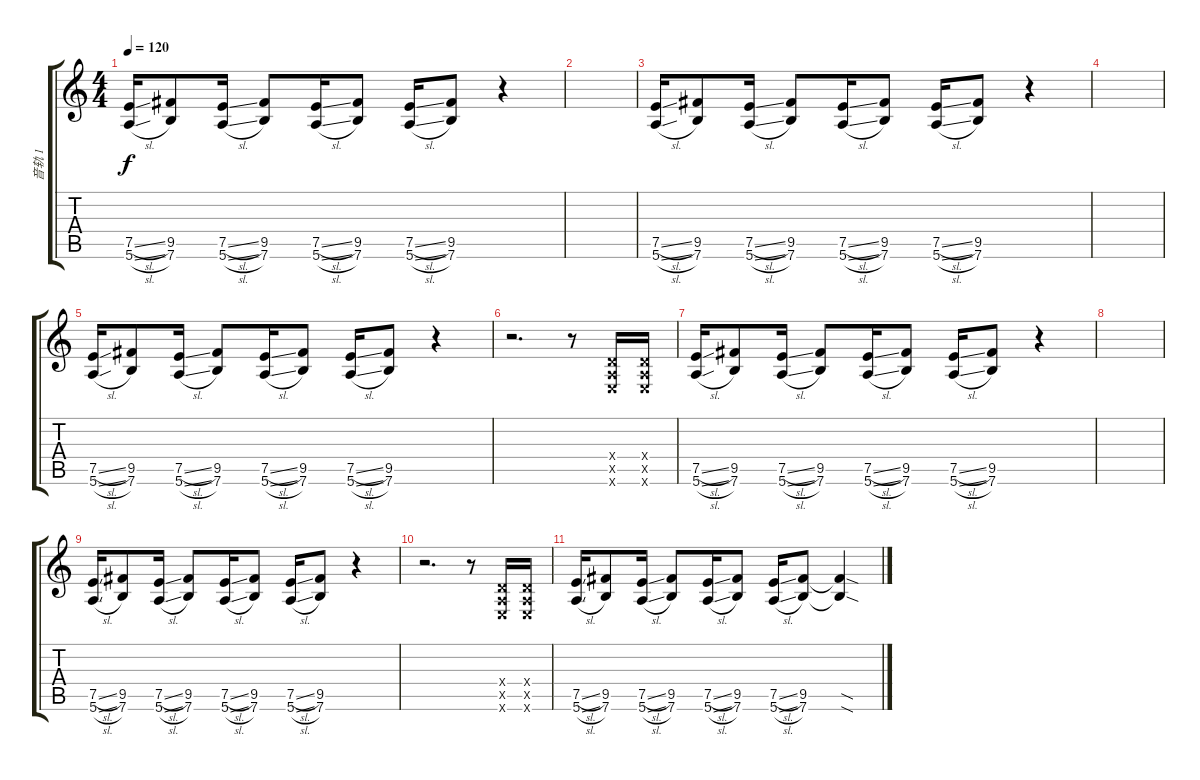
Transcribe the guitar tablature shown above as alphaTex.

\track ("音轨 1" "音轨 1") {instrument distortionguitar}
\staff {score tabs}
\tuning (E4 B3 G3 D3 A2 E2) {hide}
\ts (4 4)
\tempo 120
\clef g2
\ks c
(7.5{sl} 5.6{sl}).16{dy f} (9.5 7.6).8 (7.5{sl} 5.6{sl}).16 (9.5 7.6).8 (7.5{sl} 5.6{sl}).16 (9.5 7.6).8 (7.5{sl} 5.6{sl}).16 (9.5 7.6).8 r.4 |
|
(7.5{sl} 5.6{sl}).16 (9.5 7.6).8 (7.5{sl} 5.6{sl}).16 (9.5 7.6).8 (7.5{sl} 5.6{sl}).16 (9.5 7.6).8 (7.5{sl} 5.6{sl}).16 (9.5 7.6).8 r.4 |
|
(7.5{sl} 5.6{sl}).16 (9.5 7.6).8 (7.5{sl} 5.6{sl}).16 (9.5 7.6).8 (7.5{sl} 5.6{sl}).16 (9.5 7.6).8 (7.5{sl} 5.6{sl}).16 (9.5 7.6).8 r.4 |
r.2{d} r.8 (0.4{x} 0.5{x} 0.6{x}).16 (0.4{x} 0.5{x} 0.6{x}).16 |
(7.5{sl} 5.6{sl}).16 (9.5 7.6).8 (7.5{sl} 5.6{sl}).16 (9.5 7.6).8 (7.5{sl} 5.6{sl}).16 (9.5 7.6).8 (7.5{sl} 5.6{sl}).16 (9.5 7.6).8 r.4 |
|
(7.5{sl} 5.6{sl}).16 (9.5 7.6).8 (7.5{sl} 5.6{sl}).16 (9.5 7.6).8 (7.5{sl} 5.6{sl}).16 (9.5 7.6).8 (7.5{sl} 5.6{sl}).16 (9.5 7.6).8 r.4 |
r.2{d} r.8 (0.4{x} 0.5{x} 0.6{x}).16 (0.4{x} 0.5{x} 0.6{x}).16 |
(7.5{sl} 5.6{sl}).16 (9.5 7.6).8 (7.5{sl} 5.6{sl}).16 (9.5 7.6).8 (7.5{sl} 5.6{sl}).16 (9.5 7.6).8 (7.5{sl} 5.6{sl}).16 (9.5 7.6).8 (9.5{sod t} 7.6{sod t}).4
